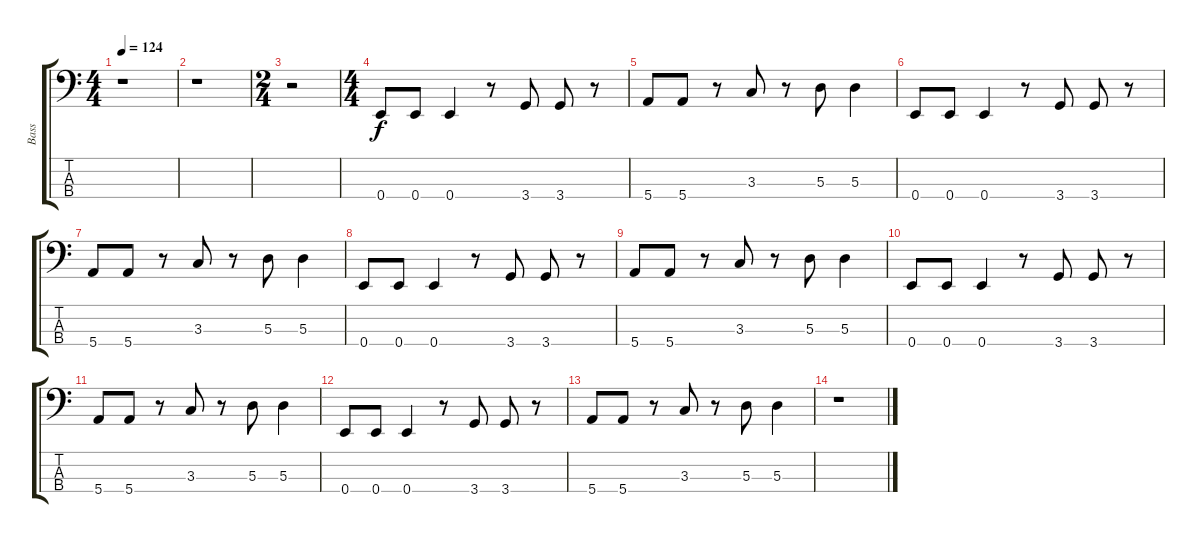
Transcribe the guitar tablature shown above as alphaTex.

\track ("Bass" "Bass") {instrument electricbassfinger}
\staff {score tabs}
\tuning (G2 D2 A1 E1) {hide}
\ts (4 4)
\tempo 124
\clef f4
\ks c
r.1{dy f} |
r.1 |
\ts (2 4)
r.2 |
\ts (4 4)
0.4.8 0.4.8 0.4.4 r.8 3.4.8 3.4.8 r.8 |
5.4.8 5.4.8 r.8 3.3.8 r.8 5.3.8 5.3.4 |
0.4.8 0.4.8 0.4.4 r.8 3.4.8 3.4.8 r.8 |
5.4.8 5.4.8 r.8 3.3.8 r.8 5.3.8 5.3.4 |
0.4.8 0.4.8 0.4.4 r.8 3.4.8 3.4.8 r.8 |
5.4.8 5.4.8 r.8 3.3.8 r.8 5.3.8 5.3.4 |
0.4.8 0.4.8 0.4.4 r.8 3.4.8 3.4.8 r.8 |
5.4.8 5.4.8 r.8 3.3.8 r.8 5.3.8 5.3.4 |
0.4.8 0.4.8 0.4.4 r.8 3.4.8 3.4.8 r.8 |
5.4.8 5.4.8 r.8 3.3.8 r.8 5.3.8 5.3.4 |
r.1
